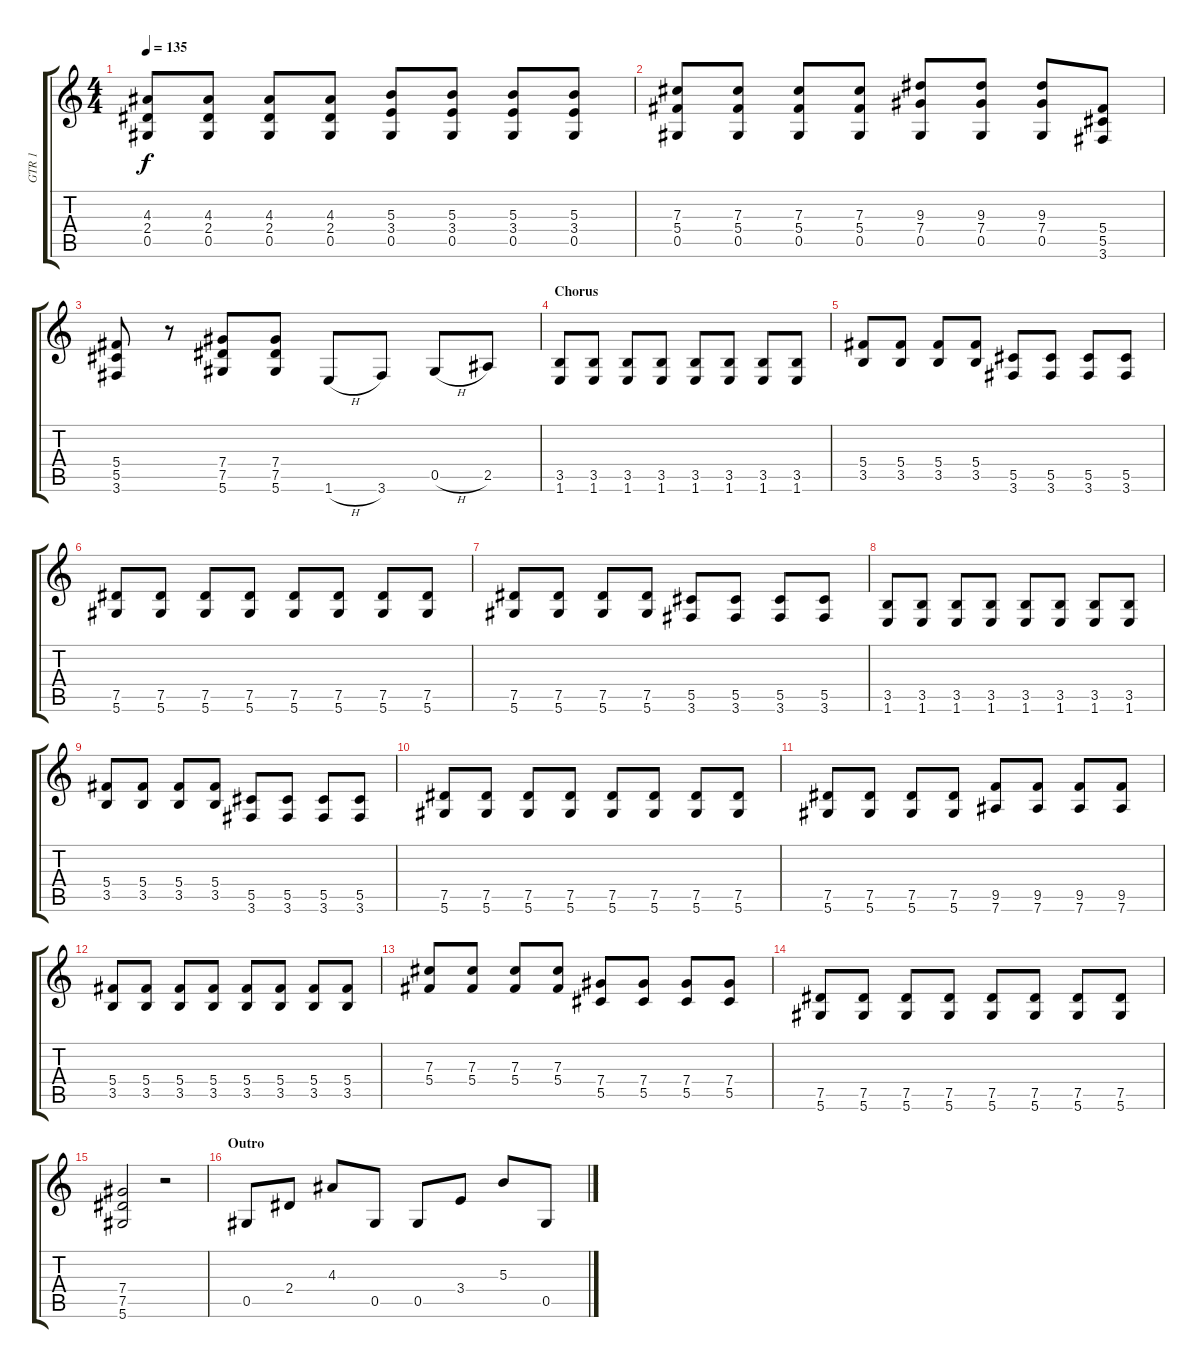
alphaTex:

\track ("GTR 1" "GTR 1") {instrument overdrivenguitar}
\staff {score tabs}
\tuning (Eb4 Bb3 Gb3 Db3 Ab2 Eb2) {hide}
\ts (4 4)
\tempo 135
\clef g2
\ks c
(4.3 2.4 0.5).8{dy f} (4.3 2.4 0.5).8 (4.3 2.4 0.5).8 (4.3 2.4 0.5).8 (5.3 3.4 0.5).8 (5.3 3.4 0.5).8 (5.3 3.4 0.5).8 (5.3 3.4 0.5).8 |
(7.3 5.4 0.5).8 (7.3 5.4 0.5).8 (7.3 5.4 0.5).8 (7.3 5.4 0.5).8 (9.3 7.4 0.5).8 (9.3 7.4 0.5).8 (9.3 7.4 0.5).8 (5.4 5.5 3.6).8 |
(5.4 5.5 3.6).8 r.8 (7.4 7.5 5.6).8 (7.4 7.5 5.6).8 1.6{h}.8 3.6.8 0.5{h}.8 2.5.8 |
\section ("" "Chorus")
(3.5 1.6).8 (3.5 1.6).8 (3.5 1.6).8 (3.5 1.6).8 (3.5 1.6).8 (3.5 1.6).8 (3.5 1.6).8 (3.5 1.6).8 |
(5.4 3.5).8 (5.4 3.5).8 (5.4 3.5).8 (5.4 3.5).8 (5.5 3.6).8 (5.5 3.6).8 (5.5 3.6).8 (5.5 3.6).8 |
(7.5 5.6).8 (7.5 5.6).8 (7.5 5.6).8 (7.5 5.6).8 (7.5 5.6).8 (7.5 5.6).8 (7.5 5.6).8 (7.5 5.6).8 |
(7.5 5.6).8 (7.5 5.6).8 (7.5 5.6).8 (7.5 5.6).8 (5.5 3.6).8 (5.5 3.6).8 (5.5 3.6).8 (5.5 3.6).8 |
(3.5 1.6).8 (3.5 1.6).8 (3.5 1.6).8 (3.5 1.6).8 (3.5 1.6).8 (3.5 1.6).8 (3.5 1.6).8 (3.5 1.6).8 |
(5.4 3.5).8 (5.4 3.5).8 (5.4 3.5).8 (5.4 3.5).8 (5.5 3.6).8 (5.5 3.6).8 (5.5 3.6).8 (5.5 3.6).8 |
(7.5 5.6).8 (7.5 5.6).8 (7.5 5.6).8 (7.5 5.6).8 (7.5 5.6).8 (7.5 5.6).8 (7.5 5.6).8 (7.5 5.6).8 |
(7.5 5.6).8 (7.5 5.6).8 (7.5 5.6).8 (7.5 5.6).8 (9.5 7.6).8 (9.5 7.6).8 (9.5 7.6).8 (9.5 7.6).8 |
(5.4 3.5).8 (5.4 3.5).8 (5.4 3.5).8 (5.4 3.5).8 (5.4 3.5).8 (5.4 3.5).8 (5.4 3.5).8 (5.4 3.5).8 |
(7.3 5.4).8 (7.3 5.4).8 (7.3 5.4).8 (7.3 5.4).8 (7.4 5.5).8 (7.4 5.5).8 (7.4 5.5).8 (7.4 5.5).8 |
(7.5 5.6).8 (7.5 5.6).8 (7.5 5.6).8 (7.5 5.6).8 (7.5 5.6).8 (7.5 5.6).8 (7.5 5.6).8 (7.5 5.6).8 |
(7.4 7.5 5.6).2 r.2 |
\section ("" "Outro")
0.5.8{volume 13 instrument electricguitarclean} 2.4.8 4.3.8 0.5.8 0.5.8 3.4.8 5.3.8 0.5.8
